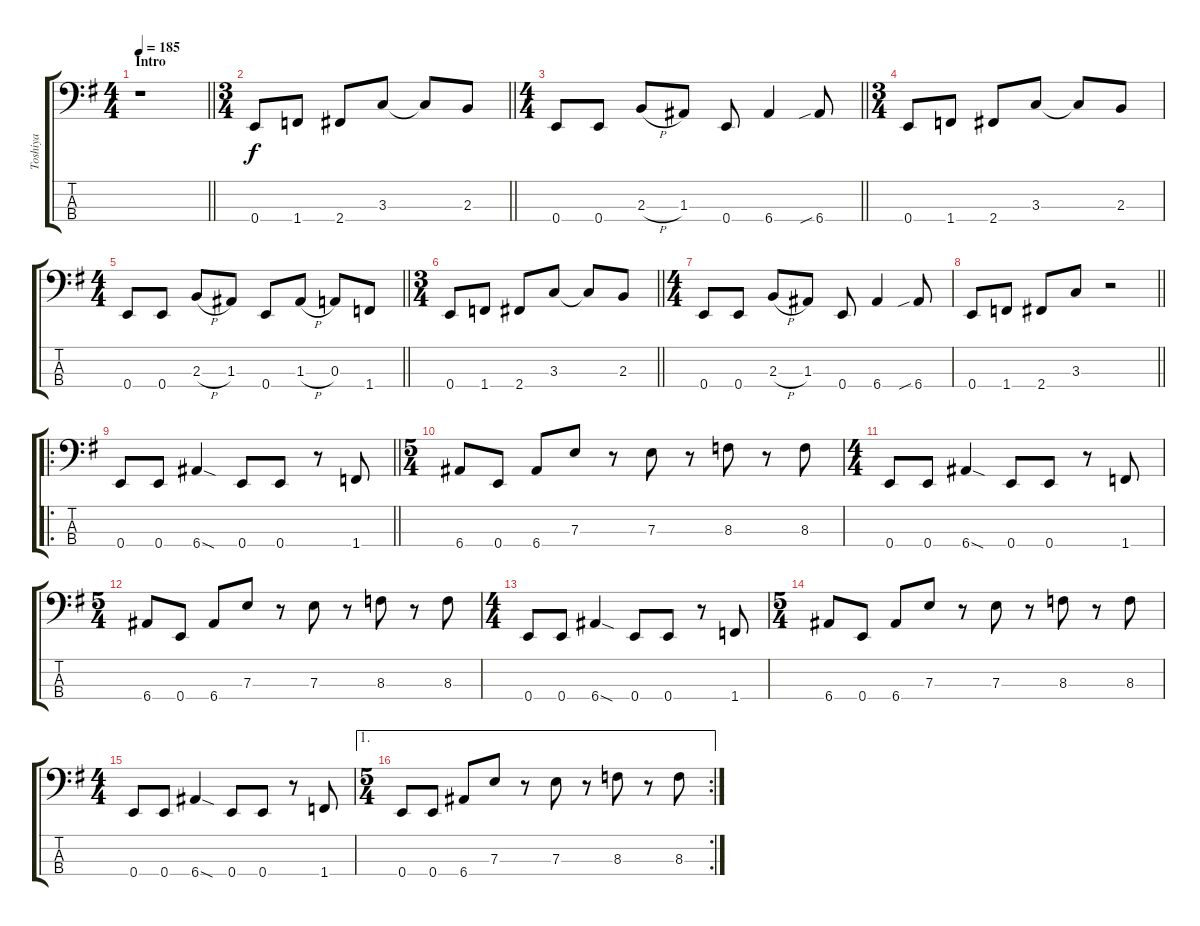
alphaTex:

\track ("Toshiya" "Toshiya") {instrument electricbasspick}
\staff {score tabs}
\tuning (G2 D2 A1 E1) {hide}
\ts (4 4)
\section ("" "Intro")
\tempo 185
\clef f4
\barLineRight lightlight
\ks g
r.1{dy f instrument electricbasspick} |
\ts (3 4)
\barLineRight lightlight
0.4.8 1.4.8 2.4.8 3.3.8 3.3{t}.8 2.3.8 |
\ts (4 4)
\barLineRight lightlight
0.4.8 0.4.8 2.3{h}.8 1.3.8 0.4.8 6.4.4 6.4{sib}.8 |
\ts (3 4)
0.4.8 1.4.8 2.4.8 3.3.8 3.3{t}.8 2.3.8 |
\ts (4 4)
\barLineRight lightlight
0.4.8 0.4.8 2.3{h}.8 1.3.8 0.4.8 1.3{h}.8 0.3.8 1.4.8 |
\ts (3 4)
\barLineRight lightlight
0.4.8 1.4.8 2.4.8 3.3.8 3.3{t}.8 2.3.8 |
\ts (4 4)
0.4.8 0.4.8 2.3{h}.8 1.3.8 0.4.8 6.4.4 6.4{sib}.8 |
\barLineRight lightlight
0.4.8 1.4.8 2.4.8 3.3.8 r.2 |
\ro
\barLineRight lightlight
0.4.8 0.4.8 6.4{sod}.4 0.4.8 0.4.8 r.8 1.4.8 |
\ts (5 4)
6.4.8 0.4.8 6.4.8 7.3.8 r.8 7.3.8 r.8 8.3.8 r.8 8.3.8 |
\ts (4 4)
0.4.8 0.4.8 6.4{sod}.4 0.4.8 0.4.8 r.8 1.4.8 |
\ts (5 4)
6.4.8 0.4.8 6.4.8 7.3.8 r.8 7.3.8 r.8 8.3.8 r.8 8.3.8 |
\ts (4 4)
0.4.8 0.4.8 6.4{sod}.4 0.4.8 0.4.8 r.8 1.4.8 |
\ts (5 4)
6.4.8 0.4.8 6.4.8 7.3.8 r.8 7.3.8 r.8 8.3.8 r.8 8.3.8 |
\ts (4 4)
0.4.8 0.4.8 6.4{sod}.4 0.4.8 0.4.8 r.8 1.4.8 |
\ae 1
\rc 2
\ts (5 4)
0.4.8 0.4.8 6.4.8 7.3.8 r.8 7.3.8 r.8 8.3.8 r.8 8.3.8
